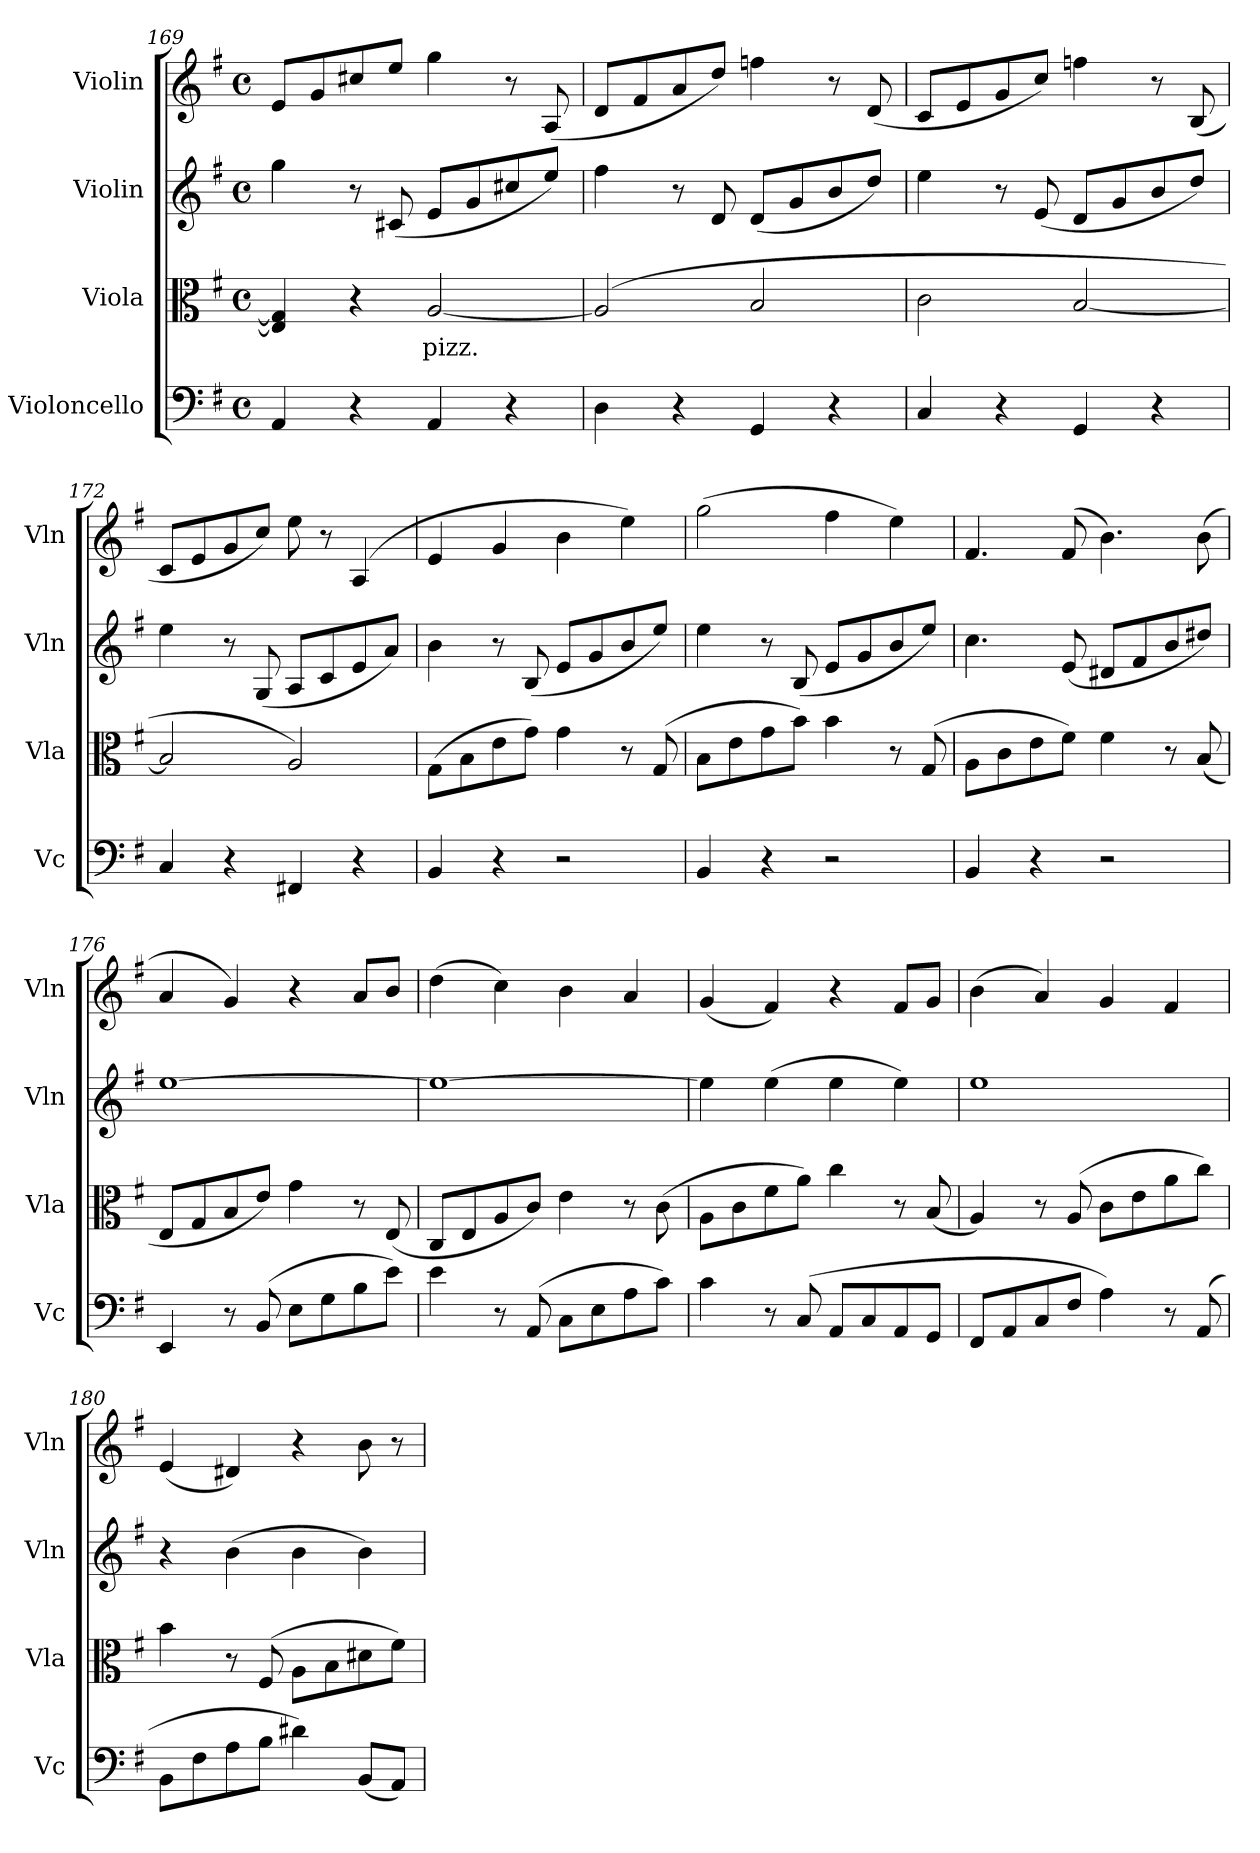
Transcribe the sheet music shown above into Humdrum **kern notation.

**kern	**kern	**text	**kern	**kern
*part4	*part3	*part3	*part2	*part1
*staff4	*staff3	*staff3	*staff2	*staff1
*I"Violoncello	*I"Viola	*	*I"Violin	*I"Violin
*I'Vc	*I'Vla	*	*I'Vln	*I'Vln
*clefF4	*clefC3	*	*clefG2	*clefG2
*k[f#]	*k[f#]	*	*k[f#]	*k[f#]
*M4/4	*M4/4	*	*M4/4	*M4/4
*met(c)	*met(c)	*	*met(c)	*met(c)
=169	=169	=169	=169	=169
4AA/	4E/] 4G/]	.	4gg\	8e/L
.	.	.	.	8g/
4r	4r	.	8r	8cc#X/
.	.	.	(8c#X/	8ee/J
!	!	!LO:LY:b	!	!
4AA/	[2A/	pizz.	8e/L	4gg\
.	.	.	8g/	.
4r	.	.	8cc#X/	8r
.	.	.	8ee/J)	(8A/
=170	=170	=170	=170	=170
4D\	(2A/]	.	4ff#\	8d/L
.	.	.	.	8f#/
4r	.	.	8r	8a/
.	.	.	8d/	8dd/J)
4GG/	2B/	.	(8d/L	4ffn\
.	.	.	8g/	.
4r	.	.	8b/	8r
.	.	.	8dd/J)	(8d/
=171	=171	=171	=171	=171
4C/	2c\	.	4ee\	8c/L
.	.	.	.	8e/
4r	.	.	8r	8g/
.	.	.	(8e/	8cc/J)
4GG/	[2B/	.	8d/L	4ffn\
.	.	.	8g/	.
4r	.	.	8b/	8r
.	.	.	8dd/J)	(8B/
=172	=172	=172	=172	=172
4C/	2B/]	.	4ee\	8c/L
.	.	.	.	8e/
4r	.	.	8r	8g/
.	.	.	(8G/	8cc/J)
4FF#X/	2A/)	.	8A/L	8ee\
.	.	.	8c/	8r
4r	.	.	8e/	(>4A/
.	.	.	8a/J)	.
=173	=173	=173	=173	=173
4BB/	(8G\L	.	4b\	4e/
.	8B\	.	.	.
4r	8e\	.	8r	4g/
.	8g\J)	.	(8B/	.
2r	4g\	.	8e/L	4b\
.	.	.	8g/	.
.	8r	.	8b/	4ee\)
.	(>8G/	.	8ee/J)	.
=174	=174	=174	=174	=174
4BB/	8B\L	.	4ee\	(2gg\
.	8e\	.	.	.
4r	8g\	.	8r	.
.	8b\J)	.	(8B/	.
2r	4b\	.	8e/L	4ff#\
.	.	.	8g/	.
.	8r	.	8b/	4ee\)
.	(>8G/	.	8ee/J)	.
!!LO:LB:g=z
=175	=175	=175	=175	=175
4BB/	8A\L	.	4.cc\	4.f#/
.	8c\	.	.	.
4r	8e\	.	.	.
.	8f#\J)	.	(8e/	(8f#/
2r	4f#\	.	8d#X/L	4.b\)
.	.	.	8f#/	.
.	8r	.	8b/	.
.	(8B/	.	8dd#X/J)	(8b\
=176	=176	=176	=176	=176
4EE/	8E/L	.	[1ee	4a/
.	8G/	.	.	.
8r	8B/	.	.	4g/)
(8BB/	8e/J)	.	.	.
8E\L	4g\	.	.	4r
8G\	.	.	.	.
8B\	8r	.	.	8a/L
8e\J)	(8E/	.	.	8b/J
=177	=177	=177	=177	=177
4e\	8C/L	.	1ee_	(4dd\
.	8E/	.	.	.
8r	8A/	.	.	4cc\)
(8AA/	8c/J)	.	.	.
8C\L	4e\	.	.	4b\
8E\	.	.	.	.
8A\	8r	.	.	4a/
8c\J)	(8c\	.	.	.
=178	=178	=178	=178	=178
4c\	8A\L	.	4ee\]	(4g/
.	8c\	.	.	.
8r	8f#\	.	(4ee\	4f#/)
(8C/	8a\J)	.	.	.
8AA/L	4cc\	.	4ee\	4r
8C/	.	.	.	.
8AA/	8r	.	4ee\)	8f#/L
8GG/J	(8B/	.	.	8g/J
=179	=179	=179	=179	=179
8FF#/L	4A/)	.	1ee	(4b\
8AA/	.	.	.	.
8C/	8r	.	.	4a/)
8F#/J	(8A/	.	.	.
4A\)	8c\L	.	.	4g/
.	8e\	.	.	.
8r	8a\	.	.	4f#/
(>8AA/	8cc\J)	.	.	.
=180	=180	=180	=180	=180
8BB\L	4b\	.	4r	(4e/
8F#\	.	.	.	.
8A\	8r	.	(4b\	4d#X/)
8B\J	(8F#/	.	.	.
4d#X\)	8A\L	.	4b\	4r
.	8B\	.	.	.
(8BB/L	8d#X\	.	4b\)	8b\
8AA/J)	8f#\J)	.	.	8r
=	=	=	=	=
*-	*-	*-	*-	*-
